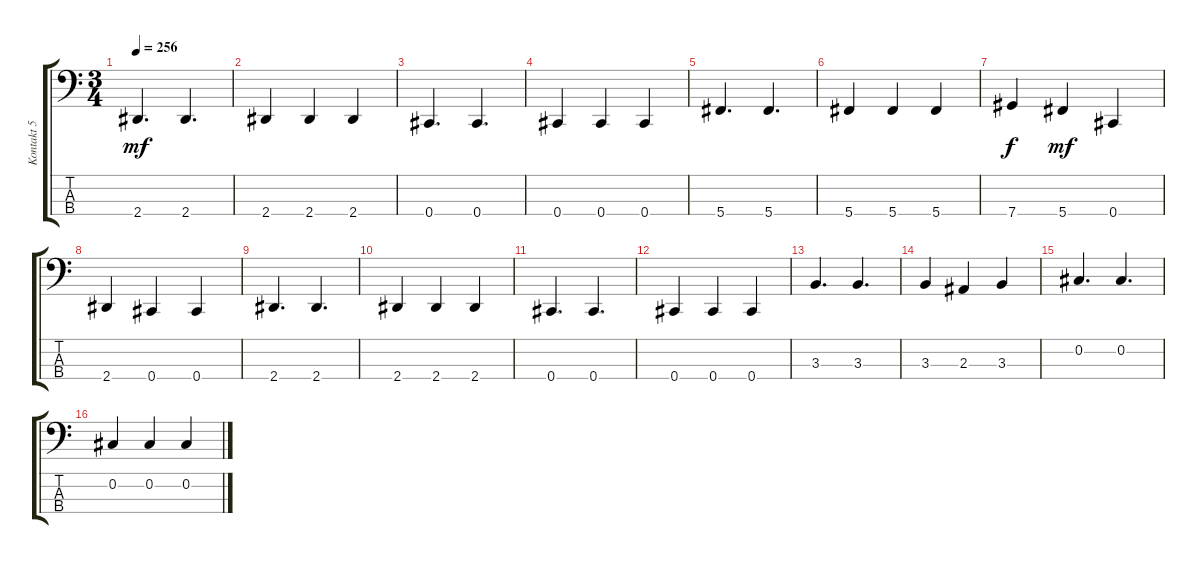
\track ("Kontakt 5 01 (Staff 1)" "Kontakt 5 ") {instrument acousticbass}
\staff {score tabs}
\tuning (Gb2 Db2 Ab1 Db1) {hide}
\ts (3 4)
\tempo 256
\clef f4
\ks c
2.4.4{d dy mf} 2.4.4{d} |
2.4.4 2.4.4 2.4.4 |
0.4.4{d} 0.4.4{d} |
0.4.4 0.4.4 0.4.4 |
5.4.4{d} 5.4.4{d} |
5.4.4 5.4.4 5.4.4 |
7.4.4{dy f} 5.4.4{dy mf} 0.4.4 |
2.4.4 0.4.4 0.4.4 |
2.4.4{d} 2.4.4{d} |
2.4.4 2.4.4 2.4.4 |
0.4.4{d} 0.4.4{d} |
0.4.4 0.4.4 0.4.4 |
3.3.4{d} 3.3.4{d} |
3.3.4 2.3.4 3.3.4 |
0.2.4{d} 0.2.4{d} |
0.2.4 0.2.4 0.2.4
